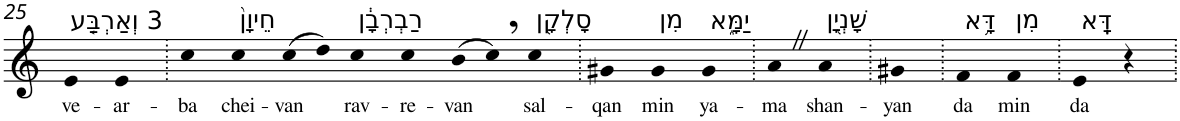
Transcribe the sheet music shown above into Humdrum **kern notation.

**kern	**text
*part1	*part1
*staff1	*staff1
*I"Piano	*
*I'Pno	*
!!LO:PB:g=z
*clefG2	*
*k[]	*
=25	=25
!LO:TX:a:t=3 וְאַרְבַּ֤ע	!
!	!LO:LY:b
4e	ve-
!	!LO:LY:b
4e	-ar-
=26.	=26.
!	!LO:LY:b
4cc	-ba
!LO:TX:a:t=חֵיוָן֙	!
!	!LO:LY:b
4cc	chei-
!	!LO:LY:b
(>8cc	-van
8dd)	.
!LO:TX:a:t=רַבְרְבָ֔ן	!
!	!LO:LY:b
4cc	rav-
!	!LO:LY:b
4cc	-re-
!	!LO:LY:b
(>8b	-van
8cc,)	.
!LO:TX:a:t=סָלְקָ֖ן	!
!	!LO:LY:b
4cc	sal-
=27.	=27.
!	!LO:LY:b
4g#X	-qan
!LO:TX:a:t=מִן	!
!	!LO:LY:b
4g#	min
!LO:TX:a:t=יַמָּ֑א	!
!	!LO:LY:b
4g#	ya-
=28.	=28.
!	!LO:LY:b
4aZ	-ma
!LO:TX:a:t=שָׁנְיָ֖ן	!
!	!LO:LY:b
4a	shan-
=29.	=29.
!	!LO:LY:b
4g#X	-yan
=30.	=30.
!LO:TX:a:t=דָּ֥א	!
!	!LO:LY:b
4f	da
!LO:TX:a:t=מִן	!
!	!LO:LY:b
4f	min
=31.	=31.
!LO:TX:a:t=דָּֽא	!
!	!LO:LY:b
4e	da
4r	.
=.	=.
*-	*-
